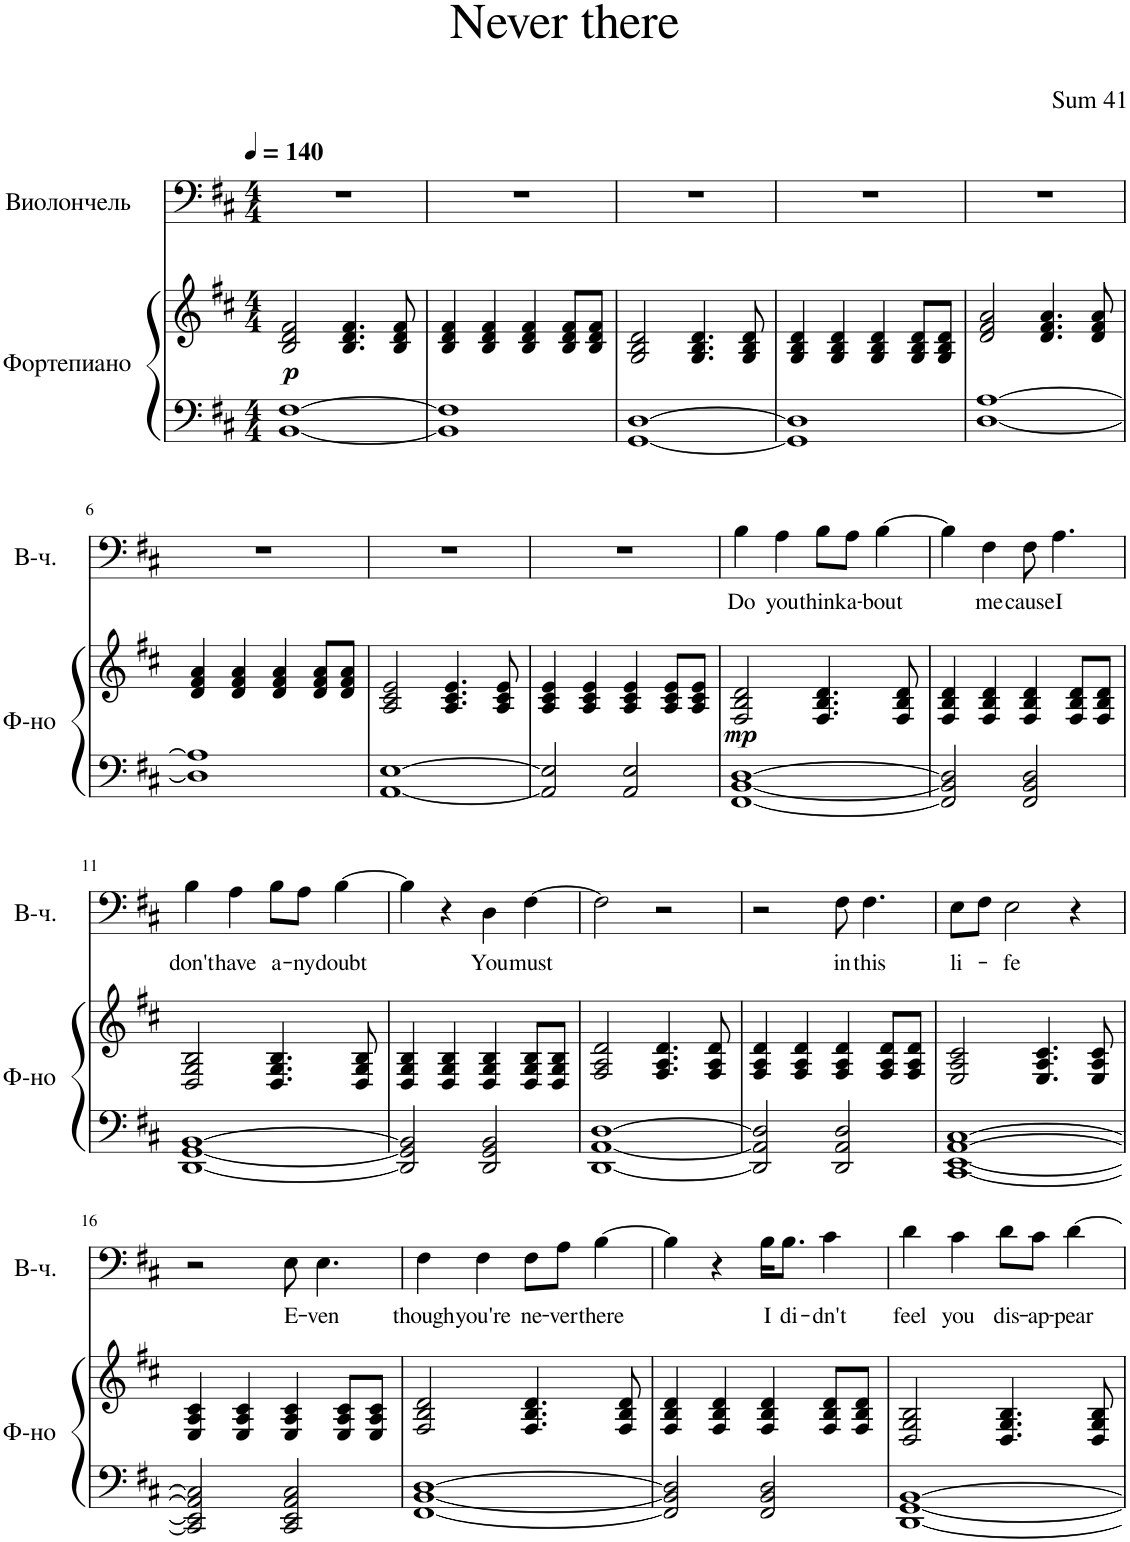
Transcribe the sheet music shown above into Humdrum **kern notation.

**kern	**kern	**dynam	**kern	**text
*part2	*part2	*part2	*part1	*part1
*staff3	*staff2	*staff2/3	*staff1	*staff1
*I"Фортепиано	*	*	*I"Виолончель	*
*clefF4	*clefG2	*	*clefF4	*
*k[f#c#]	*k[f#c#]	*	*k[f#c#]	*
*M4/4	*M4/4	*	*M4/4	*
*MM140	*MM140	*	*MM140	*
=1	=1	=1	=1	=1
!	!	!LO:DY:b	!	!
[1BB [1F#	2B/ 2d/ 2f#/	p	1r	.
.	4.B/ 4.d/ 4.f#/	.	.	.
.	8B/ 8d/ 8f#/	.	.	.
=2	=2	=2	=2	=2
1BB] 1F#]	4B/ 4d/ 4f#/	.	1r	.
.	4B/ 4d/ 4f#/	.	.	.
.	4B/ 4d/ 4f#/	.	.	.
.	8B/ 8d/ 8f#/L	.	.	.
.	8B/ 8d/ 8f#/J	.	.	.
=3	=3	=3	=3	=3
[1GG [1D	2G/ 2B/ 2d/	.	1r	.
.	4.G/ 4.B/ 4.d/	.	.	.
.	8G/ 8B/ 8d/	.	.	.
=4	=4	=4	=4	=4
1GG] 1D]	4G/ 4B/ 4d/	.	1r	.
.	4G/ 4B/ 4d/	.	.	.
.	4G/ 4B/ 4d/	.	.	.
.	8G/ 8B/ 8d/L	.	.	.
.	8G/ 8B/ 8d/J	.	.	.
=5	=5	=5	=5	=5
[1D [1A	2d/ 2f#/ 2a/	.	1r	.
.	4.d/ 4.f#/ 4.a/	.	.	.
.	8d/ 8f#/ 8a/	.	.	.
!!LO:LB:g=z
=6	=6	=6	=6	=6
1D] 1A]	4d/ 4f#/ 4a/	.	1r	.
.	4d/ 4f#/ 4a/	.	.	.
.	4d/ 4f#/ 4a/	.	.	.
.	8d/ 8f#/ 8a/L	.	.	.
.	8d/ 8f#/ 8a/J	.	.	.
=7	=7	=7	=7	=7
[1AA [1E	2A/ 2c#/ 2e/	.	1r	.
.	4.A/ 4.c#/ 4.e/	.	.	.
.	8A/ 8c#/ 8e/	.	.	.
=8	=8	=8	=8	=8
2AA/] 2E/]	4A/ 4c#/ 4e/	.	1r	.
.	4A/ 4c#/ 4e/	.	.	.
2AA/ 2E/	4A/ 4c#/ 4e/	.	.	.
.	8A/ 8c#/ 8e/L	.	.	.
.	8A/ 8c#/ 8e/J	.	.	.
=9	=9	=9	=9	=9
!	!	!LO:DY:b	!	!LO:LY:b
[1FF# [1BB [1D	2F#/ 2B/ 2d/	mp	4B\	Do
!	!	!	!	!LO:LY:b
.	.	.	4A\	you
!	!	!	!	!LO:LY:b
.	4.F#/ 4.B/ 4.d/	.	8B\L	think
!	!	!	!	!LO:LY:b
.	.	.	8A\J	a-
!	!	!	!	!LO:LY:b
.	.	.	[4B\	-bout
.	8F#/ 8B/ 8d/	.	.	.
=10	=10	=10	=10	=10
2FF#/] 2BB/] 2D/]	4F#/ 4B/ 4d/	.	4B\]	.
!	!	!	!	!LO:LY:b
.	4F#/ 4B/ 4d/	.	4F#\	me
!	!	!	!	!LO:LY:b
2FF#/ 2BB/ 2D/	4F#/ 4B/ 4d/	.	8F#\	cause
!	!	!	!	!LO:LY:b
.	.	.	4.A\	I
.	8F#/ 8B/ 8d/L	.	.	.
.	8F#/ 8B/ 8d/J	.	.	.
!!LO:LB:g=z
=11	=11	=11	=11	=11
!	!	!	!	!LO:LY:b
[1DD [1GG [1BB	2D/ 2G/ 2B/	.	4B\	don't
!	!	!	!	!LO:LY:b
.	.	.	4A\	have
!	!	!	!	!LO:LY:b
.	4.D/ 4.G/ 4.B/	.	8B\L	a-
!	!	!	!	!LO:LY:b
.	.	.	8A\J	-ny
!	!	!	!	!LO:LY:b
.	.	.	[4B\	doubt
.	8D/ 8G/ 8B/	.	.	.
=12	=12	=12	=12	=12
2DD/] 2GG/] 2BB/]	4D/ 4G/ 4B/	.	4B\]	.
.	4D/ 4G/ 4B/	.	4r	.
!	!	!	!	!LO:LY:b
2DD/ 2GG/ 2BB/	4D/ 4G/ 4B/	.	4D\	You
!	!	!	!	!LO:LY:b
.	8D/ 8G/ 8B/L	.	[4F#\	must
.	8D/ 8G/ 8B/J	.	.	.
=13	=13	=13	=13	=13
[1DD [1AA [1D	2F#/ 2A/ 2d/	.	2F#\]	.
.	4.F#/ 4.A/ 4.d/	.	2r	.
.	8F#/ 8A/ 8d/	.	.	.
=14	=14	=14	=14	=14
2DD/] 2AA/] 2D/]	4F#/ 4A/ 4d/	.	2r	.
.	4F#/ 4A/ 4d/	.	.	.
!	!	!	!	!LO:LY:b
2DD/ 2AA/ 2D/	4F#/ 4A/ 4d/	.	8F#\	in
!	!	!	!	!LO:LY:b
.	.	.	4.F#\	this
.	8F#/ 8A/ 8d/L	.	.	.
.	8F#/ 8A/ 8d/J	.	.	.
=15	=15	=15	=15	=15
!	!	!	!	!LO:LY:b
[1CC# [1EE [1AA [1C#	2E/ 2A/ 2c#/	.	8E\L	li-
.	.	.	8F#\J	.
!	!	!	!	!LO:LY:b
.	.	.	2E\	-fe
.	4.E/ 4.A/ 4.c#/	.	.	.
.	.	.	4r	.
.	8E/ 8A/ 8c#/	.	.	.
!!LO:LB:g=z
=16	=16	=16	=16	=16
2CC#/] 2EE/] 2AA/] 2C#/]	4E/ 4A/ 4c#/	.	2r	.
.	4E/ 4A/ 4c#/	.	.	.
!	!	!	!	!LO:LY:b
2CC#/ 2EE/ 2AA/ 2C#/	4E/ 4A/ 4c#/	.	8E\	E-
!	!	!	!	!LO:LY:b
.	.	.	4.E\	-ven
.	8E/ 8A/ 8c#/L	.	.	.
.	8E/ 8A/ 8c#/J	.	.	.
=17	=17	=17	=17	=17
!	!	!	!	!LO:LY:b
[1FF# [1BB [1D	2F#/ 2B/ 2d/	.	4F#\	though
!	!	!	!	!LO:LY:b
.	.	.	4F#\	you're
!	!	!	!	!LO:LY:b
.	4.F#/ 4.B/ 4.d/	.	8F#\L	ne-
!	!	!	!	!LO:LY:b
.	.	.	8A\J	-ver
!	!	!	!	!LO:LY:b
.	.	.	[4B\	there
.	8F#/ 8B/ 8d/	.	.	.
=18	=18	=18	=18	=18
2FF#/] 2BB/] 2D/]	4F#/ 4B/ 4d/	.	4B\]	.
.	4F#/ 4B/ 4d/	.	4r	.
!	!	!	!	!LO:LY:b
2FF#/ 2BB/ 2D/	4F#/ 4B/ 4d/	.	16B\KL	I
!	!	!	!	!LO:LY:b
.	.	.	8.B\J	di-
!	!	!	!	!LO:LY:b
.	8F#/ 8B/ 8d/L	.	4c#\	-dn't
.	8F#/ 8B/ 8d/J	.	.	.
=19	=19	=19	=19	=19
!	!	!	!	!LO:LY:b
[1DD [1GG [1BB	2D/ 2G/ 2B/	.	4d\	feel
!	!	!	!	!LO:LY:b
.	.	.	4c#\	you
!	!	!	!	!LO:LY:b
.	4.D/ 4.G/ 4.B/	.	8d\L	dis-
!	!	!	!	!LO:LY:b
.	.	.	8c#\J	-ap-
!	!	!	!	!LO:LY:b
.	.	.	[4d\	-pear
.	8D/ 8G/ 8B/	.	.	.
=	=	=	=	=
*-	*-	*-	*-	*-
